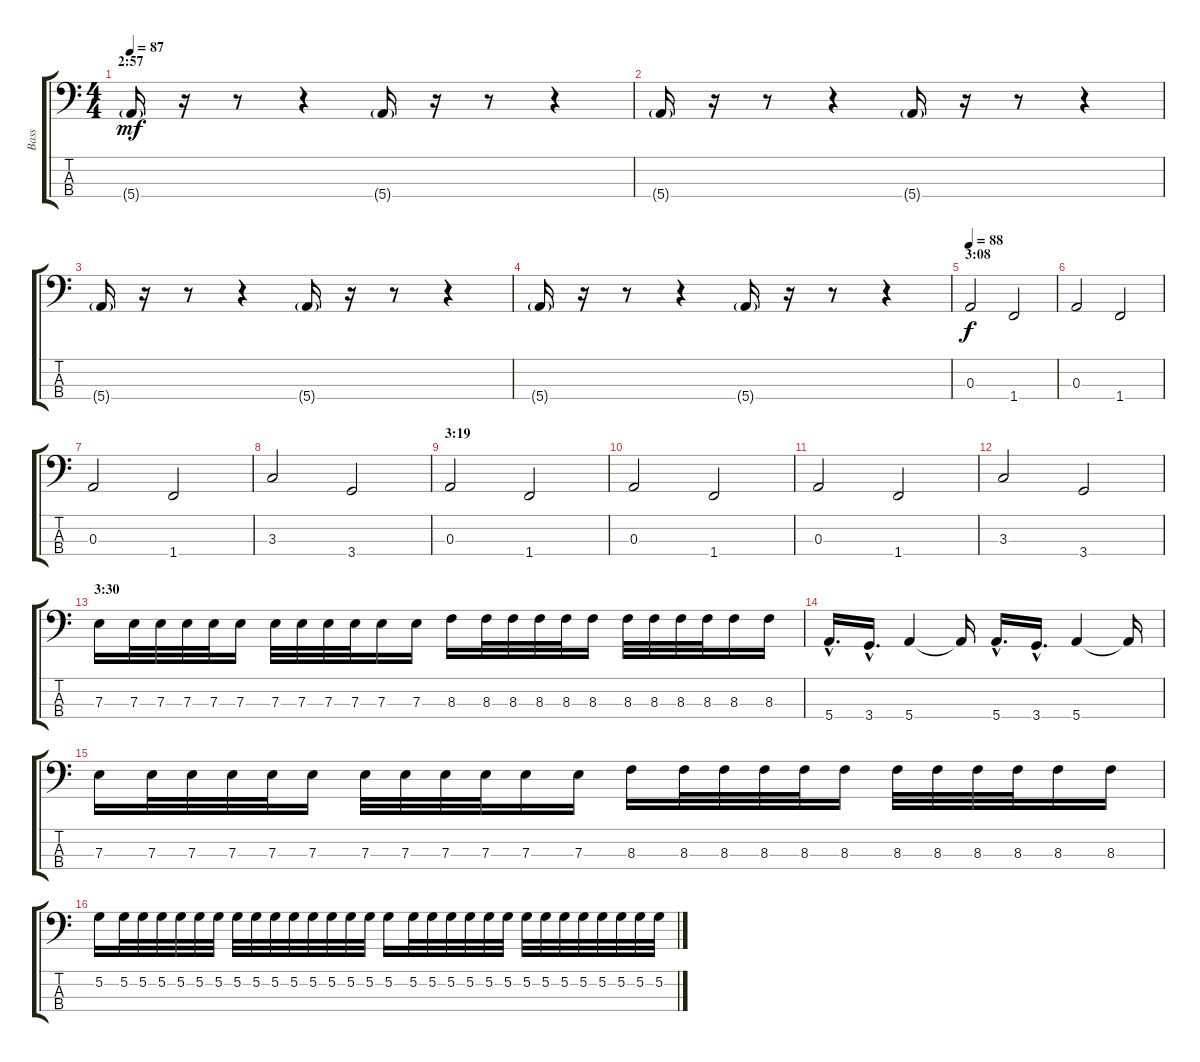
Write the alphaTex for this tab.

\track ("Bass" "Bass") {instrument fretlessbass}
\staff {score tabs}
\tuning (G2 D2 A1 E1) {hide}
\ts (4 4)
\section ("" "2:57")
\tempo 87
\clef f4
\ks c
5.4{g}.16{dy mf} r.16 r.8 r.4 5.4{g}.16 r.16 r.8 r.4 |
5.4{g}.16 r.16 r.8 r.4 5.4{g}.16 r.16 r.8 r.4 |
5.4{g}.16 r.16 r.8 r.4 5.4{g}.16 r.16 r.8 r.4 |
5.4{g}.16 r.16 r.8 r.4 5.4{g}.16 r.16 r.8 r.4 |
\section ("" "3:08")
\tempo 88
0.3.2{dy f} 1.4.2 |
0.3.2 1.4.2 |
0.3.2 1.4.2 |
3.3.2 3.4.2 |
\section ("" "3:19")
0.3.2 1.4.2 |
0.3.2 1.4.2 |
0.3.2 1.4.2 |
3.3.2 3.4.2 |
\section ("" "3:30")
7.3.16 7.3.32 7.3.32 7.3.32 7.3.32 7.3.16 7.3.32 7.3.32 7.3.32 7.3.32 7.3.16 7.3.16 8.3.16 8.3.32 8.3.32 8.3.32 8.3.32 8.3.16 8.3.32 8.3.32 8.3.32 8.3.32 8.3.16 8.3.16 |
5.4{hac}.16{d} 3.4{hac}.16{d} 5.4.4 5.4{t}.16 5.4{hac}.16{d} 3.4{hac}.16{d} 5.4.4 5.4{t}.16 |
7.3.16 7.3.32 7.3.32 7.3.32 7.3.32 7.3.16 7.3.32 7.3.32 7.3.32 7.3.32 7.3.16 7.3.16 8.3.16 8.3.32 8.3.32 8.3.32 8.3.32 8.3.16 8.3.32 8.3.32 8.3.32 8.3.32 8.3.16 8.3.16 |
5.2.16 5.2.32 5.2.32 5.2.32 5.2.32 5.2.32 5.2.32 5.2.32 5.2.32 5.2.32 5.2.32 5.2.32 5.2.32 5.2.32 5.2.32 5.2.16 5.2.32 5.2.32 5.2.32 5.2.32 5.2.32 5.2.32 5.2.32 5.2.32 5.2.32 5.2.32 5.2.32 5.2.32 5.2.32 5.2.32
